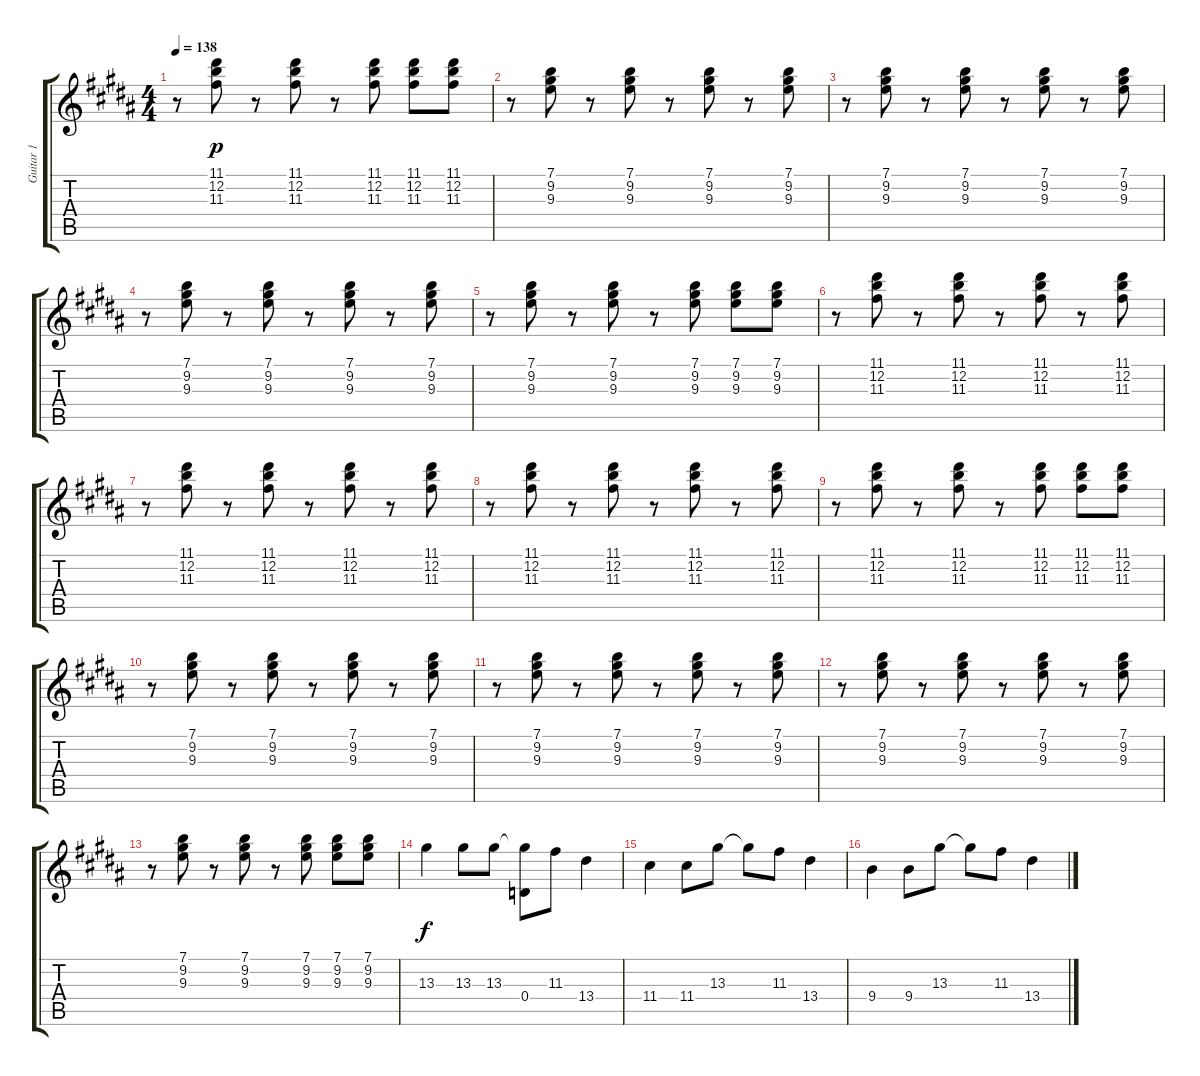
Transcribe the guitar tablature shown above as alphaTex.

\track ("Guitar 1" "Guitar 1") {instrument distortionguitar}
\staff {score tabs}
\tuning (E4 B3 G3 D3 A2 E2) {hide}
\ts (4 4)
\tempo 138
\clef g2
\ks g#minor
r.8{dy p} (11.1 12.2 11.3).8 r.8 (11.1 12.2 11.3).8 r.8 (11.1 12.2 11.3).8 (11.1 12.2 11.3).8 (11.1 12.2 11.3).8 |
\ks b
r.8 (7.1 9.2 9.3).8 r.8 (7.1 9.2 9.3).8 r.8 (7.1 9.2 9.3).8 r.8 (7.1 9.2 9.3).8 |
\ks g#minor
r.8 (7.1 9.2 9.3).8 r.8 (7.1 9.2 9.3).8 r.8 (7.1 9.2 9.3).8 r.8 (7.1 9.2 9.3).8 |
\ks b
r.8 (7.1 9.2 9.3).8 r.8 (7.1 9.2 9.3).8 r.8 (7.1 9.2 9.3).8 r.8 (7.1 9.2 9.3).8 |
\ks g#minor
r.8 (7.1 9.2 9.3).8 r.8 (7.1 9.2 9.3).8 r.8 (7.1 9.2 9.3).8 (7.1 9.2 9.3).8 (7.1 9.2 9.3).8 |
\ks b
r.8 (11.1 12.2 11.3).8 r.8 (11.1 12.2 11.3).8 r.8 (11.1 12.2 11.3).8 r.8 (11.1 12.2 11.3).8 |
\ks g#minor
r.8 (11.1 12.2 11.3).8 r.8 (11.1 12.2 11.3).8 r.8 (11.1 12.2 11.3).8 r.8 (11.1 12.2 11.3).8 |
\ks b
r.8 (11.1 12.2 11.3).8 r.8 (11.1 12.2 11.3).8 r.8 (11.1 12.2 11.3).8 r.8 (11.1 12.2 11.3).8 |
\ks g#minor
r.8 (11.1 12.2 11.3).8 r.8 (11.1 12.2 11.3).8 r.8 (11.1 12.2 11.3).8 (11.1 12.2 11.3).8 (11.1 12.2 11.3).8 |
\ks b
r.8 (7.1 9.2 9.3).8 r.8 (7.1 9.2 9.3).8 r.8 (7.1 9.2 9.3).8 r.8 (7.1 9.2 9.3).8 |
\ks g#minor
r.8 (7.1 9.2 9.3).8 r.8 (7.1 9.2 9.3).8 r.8 (7.1 9.2 9.3).8 r.8 (7.1 9.2 9.3).8 |
\ks b
r.8 (7.1 9.2 9.3).8 r.8 (7.1 9.2 9.3).8 r.8 (7.1 9.2 9.3).8 r.8 (7.1 9.2 9.3).8 |
\ks g#minor
r.8 (7.1 9.2 9.3).8 r.8 (7.1 9.2 9.3).8 r.8 (7.1 9.2 9.3).8 (7.1 9.2 9.3).8 (7.1 9.2 9.3).8 |
\ks b
13.3.4{dy f volume 12 balance 16 instrument overdrivenguitar} 13.3.8 13.3.8 (13.3{t} 0.4).8 11.3.8 13.4.4 |
\ks g#minor
11.4.4 11.4.8 13.3.8 13.3{t}.8 11.3.8 13.4.4 |
9.4.4 9.4.8 13.3.8 13.3{t}.8 11.3.8 13.4.4
